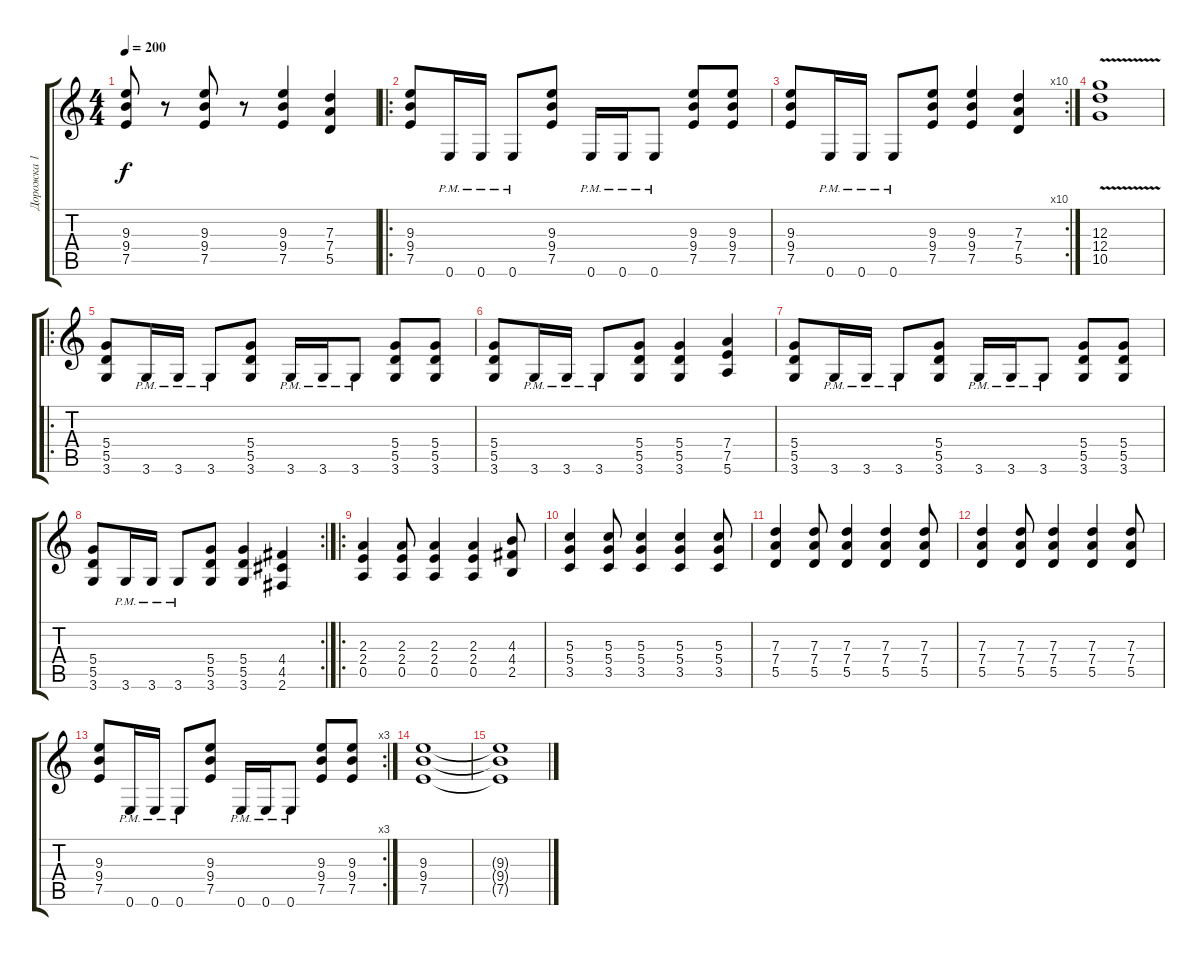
\track ("Дорожка 1" "Дорожка 1") {instrument distortionguitar}
\staff {score tabs}
\tuning (E4 B3 G3 D3 A2 E2) {hide}
\ts (4 4)
\tempo 200
\clef g2
\ks c
(9.3 9.4 7.5).8{dy f} r.8 (9.3 9.4 7.5).8 r.8 (9.3 9.4 7.5).4 (7.3 7.4 5.5).4 |
\ro
(9.3 9.4 7.5).8 0.6{pm}.16 0.6{pm}.16 0.6{pm}.8 (9.3 9.4 7.5).8 0.6{pm}.16 0.6{pm}.16 0.6{pm}.8 (9.3 9.4 7.5).8 (9.3 9.4 7.5).8 |
\rc 10
(9.3 9.4 7.5).8 0.6{pm}.16 0.6{pm}.16 0.6{pm}.8 (9.3 9.4 7.5).8 (9.3 9.4 7.5).4 (7.3 7.4 5.5).4 |
(12.3{v} 12.4 10.5{v}).1 |
\ro
(5.4 5.5 3.6).8 3.6{pm}.16 3.6{pm}.16 3.6{pm}.8 (5.4 5.5 3.6).8 3.6{pm}.16 3.6{pm}.16 3.6{pm}.8 (5.4 5.5 3.6).8 (5.4 5.5 3.6).8 |
(5.4 5.5 3.6).8 3.6{pm}.16 3.6{pm}.16 3.6{pm}.8 (5.4 5.5 3.6).8 (5.4 5.5 3.6).4 (7.4 7.5 5.6).4 |
(5.4 5.5 3.6).8 3.6{pm}.16 3.6{pm}.16 3.6{pm}.8 (5.4 5.5 3.6).8 3.6{pm}.16 3.6{pm}.16 3.6{pm}.8 (5.4 5.5 3.6).8 (5.4 5.5 3.6).8 |
\rc 2
(5.4 5.5 3.6).8 3.6{pm}.16 3.6{pm}.16 3.6{pm}.8 (5.4 5.5 3.6).8 (5.4 5.5 3.6).4 (4.4 4.5 2.6).4 |
\ro
(2.3 2.4 0.5).4 (2.3 2.4 0.5).8 (2.3 2.4 0.5).4 (2.3 2.4 0.5).4 (4.3 4.4 2.5).8 |
(5.3 5.4 3.5).4 (5.3 5.4 3.5).8 (5.3 5.4 3.5).4 (5.3 5.4 3.5).4 (5.3 5.4 3.5).8 |
(7.3 7.4 5.5).4 (7.3 7.4 5.5).8 (7.3 7.4 5.5).4 (7.3 7.4 5.5).4 (7.3 7.4 5.5).8 |
(7.3 7.4 5.5).4 (7.3 7.4 5.5).8 (7.3 7.4 5.5).4 (7.3 7.4 5.5).4 (7.3 7.4 5.5).8 |
\rc 3
(9.3 9.4 7.5).8 0.6{pm}.16 0.6{pm}.16 0.6{pm}.8 (9.3 9.4 7.5).8 0.6{pm}.16 0.6{pm}.16 0.6{pm}.8 (9.3 9.4 7.5).8 (9.3 9.4 7.5).8 |
(9.3 9.4 7.5).1 |
(9.3{t} 9.4{t} 7.5{t}).1
